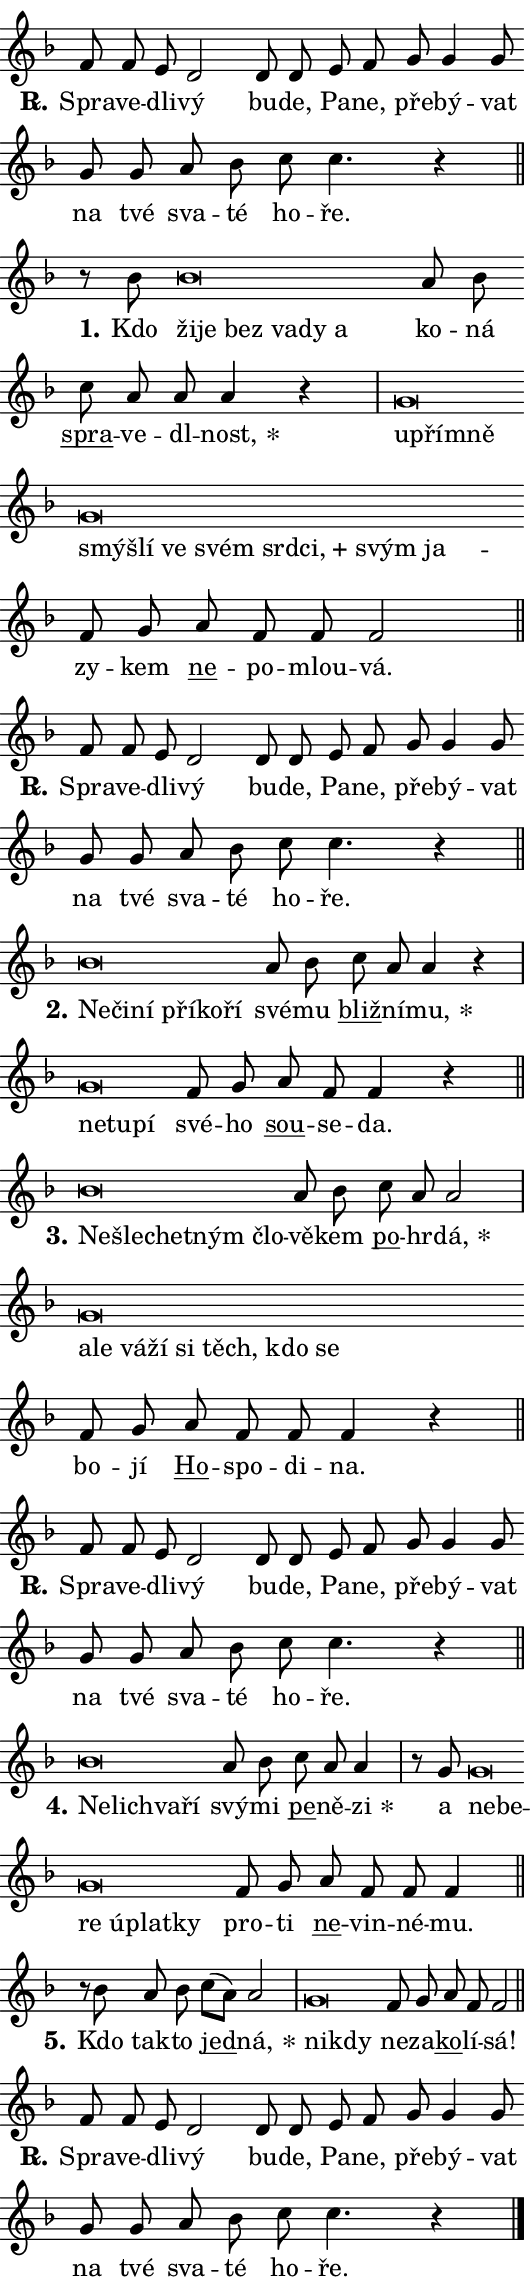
\version "2.24.0"
\header { tagline = "" }
\paper {
  indent = 0\cm
  top-margin = 0\cm
  right-margin = 0.13\cm % to fit lyric hyphens
  bottom-margin = 0\cm
  left-margin = 0\cm
  paper-width = 9\cm
  page-breaking = #ly:one-page-breaking
  system-system-spacing.basic-distance = #11
  score-system-spacing.basic-distance = #11
  ragged-last = ##f
}


%% Author: Thomas Morley
%% https://lists.gnu.org/archive/html/lilypond-user/2020-05/msg00002.html
#(define (line-position grob)
"Returns position of @var[grob} in current system:
   @code{'start}, if at first time-step
   @code{'end}, if at last time-step
   @code{'middle} otherwise
"
  (let* ((col (ly:item-get-column grob))
         (ln (ly:grob-object col 'left-neighbor))
         (rn (ly:grob-object col 'right-neighbor))
         (col-to-check-left (if (ly:grob? ln) ln col))
         (col-to-check-right (if (ly:grob? rn) rn col))
         (break-dir-left
           (and
             (ly:grob-property col-to-check-left 'non-musical #f)
             (ly:item-break-dir col-to-check-left)))
         (break-dir-right
           (and
             (ly:grob-property col-to-check-right 'non-musical #f)
             (ly:item-break-dir col-to-check-right))))
        (cond ((eqv? 1 break-dir-left) 'start)
              ((eqv? -1 break-dir-right) 'end)
              (else 'middle))))

#(define (tranparent-at-line-position vctor)
  (lambda (grob)
  "Relying on @code{line-position} select the relevant enry from @var{vctor}.
Used to determine transparency,"
    (case (line-position grob)
      ((end) (not (vector-ref vctor 0)))
      ((middle) (not (vector-ref vctor 1)))
      ((start) (not (vector-ref vctor 2))))))

noteHeadBreakVisibility =
#(define-music-function (break-visibility)(vector?)
"Makes @code{NoteHead}s transparent relying on @var{break-visibility}"
#{
  \override NoteHead.transparent =
    #(tranparent-at-line-position break-visibility)
#})

#(define delete-ledgers-for-transparent-note-heads
  (lambda (grob)
    "Reads whether a @code{NoteHead} is transparent.
If so this @code{NoteHead} is removed from @code{'note-heads} from
@var{grob}, which is supposed to be @code{LedgerLineSpanner}.
As a result ledgers are not printed for this @code{NoteHead}"
    (let* ((nhds-array (ly:grob-object grob 'note-heads))
           (nhds-list
             (if (ly:grob-array? nhds-array)
                 (ly:grob-array->list nhds-array)
                 '()))
           ;; Relies on the transparent-property being done before
           ;; Staff.LedgerLineSpanner.after-line-breaking is executed.
           ;; This is fragile ...
           (to-keep
             (remove
               (lambda (nhd)
                 (ly:grob-property nhd 'transparent #f))
               nhds-list)))
      ;; TODO find a better method to iterate over grob-arrays, similiar
      ;; to filter/remove etc for lists
      ;; For now rebuilt from scratch
      (set! (ly:grob-object grob 'note-heads)  '())
      (for-each
        (lambda (nhd)
          (ly:pointer-group-interface::add-grob grob 'note-heads nhd))
        to-keep))))

squashNotes = {
  \override NoteHead.X-extent = #'(-0.2 . 0.2)
  \override NoteHead.Y-extent = #'(-0.75 . 0)
  \override NoteHead.stencil =
    #(lambda (grob)
       (let ((pos (ly:grob-property grob 'staff-position)))
         (begin
           (if (< pos -7) (display "ERROR: Lower brevis then expected\n") (display ""))
           (if (<= pos -6) ly:text-interface::print ly:note-head::print))))
}
unSquashNotes = {
  \revert NoteHead.X-extent
  \revert NoteHead.Y-extent
  \revert NoteHead.stencil
}

hideNotes = \noteHeadBreakVisibility #begin-of-line-visible
unHideNotes = \noteHeadBreakVisibility #all-visible

% work-around for resetting accidentals
% https://lilypond.org/doc/v2.23/Documentation/notation/displaying-rhythms#unmetered-music
cadenzaMeasure = {
  \cadenzaOff
  \partial 1024 s1024
  \cadenzaOn
}

#(define-markup-command (accent layout props text) (markup?)
  "Underline accented syllable"
  (interpret-markup layout props
    #{\markup \override #'(offset . 4.3) \underline { #text }#}))

responsum = \markup \concat {
  "R" \hspace #-1.05 \path #0.1 #'((moveto 0 0.07) (lineto 0.9 0.8)) \hspace #0.05 "."
}

spaceSize = #0.6828661417322834 % exact space size for TeX Gyre Schola

\layout {
  \context {
    \Staff
    \remove "Time_signature_engraver"
    \override LedgerLineSpanner.after-line-breaking = #delete-ledgers-for-transparent-note-heads
  }
  \context {
    \Lyrics {
      \override LyricSpace.minimum-distance = \spaceSize
      \override LyricText.font-name = #"TeX Gyre Schola"
      \override LyricText.font-size = 1
      \override StanzaNumber.font-name = #"TeX Gyre Schola Bold"
      \override StanzaNumber.font-size = 1
    }
  }
  \context {
    \Score 
    \override NoteHead.text =
      #(lambda (grob) 
        (let ((pos (ly:grob-property grob 'staff-position)))
          #{\markup {
            \combine
              \halign #-0.55 \raise #(if (= pos -6) 0 0.5) \override #'(thickness . 2) \draw-line #'(3.2 . 0)
              \musicglyph "noteheads.sM1"
          }#}))
  }
}

% magnetic-lyrics.ily
%
%   written by
%     Jean Abou Samra <jean@abou-samra.fr>
%     Werner Lemberg <wl@gnu.org>
%
%   adapted by
%     Jiri Hon <jiri.hon@gmail.com>
%
% Version 2022-Apr-15

% https://www.mail-archive.com/lilypond-user@gnu.org/msg149350.html

#(define (Left_hyphen_pointer_engraver context)
   "Collect syllable-hyphen-syllable occurrences in lyrics and store
them in properties.  This engraver only looks to the left.  For
example, if the lyrics input is @code{foo -- bar}, it does the
following.

@itemize @bullet
@item
Set the @code{text} property of the @code{LyricHyphen} grob between
@q{foo} and @q{bar} to @code{foo}.

@item
Set the @code{left-hyphen} property of the @code{LyricText} grob with
text @q{foo} to the @code{LyricHyphen} grob between @q{foo} and
@q{bar}.
@end itemize

Use this auxiliary engraver in combination with the
@code{lyric-@/text::@/apply-@/magnetic-@/offset!} hook."
   (let ((hyphen #f)
         (text #f))
     (make-engraver
      (acknowledgers
       ((lyric-syllable-interface engraver grob source-engraver)
        (set! text grob)))
      (end-acknowledgers
       ((lyric-hyphen-interface engraver grob source-engraver)
        ;(when (not (grob::has-interface grob 'lyric-space-interface))
          (set! hyphen grob)));)
      ((stop-translation-timestep engraver)
       (when (and text hyphen)
         (ly:grob-set-object! text 'left-hyphen hyphen))
       (set! text #f)
       (set! hyphen #f)))))

#(define (lyric-text::apply-magnetic-offset! grob)
   "If the space between two syllables is less than the value in
property @code{LyricText@/.details@/.squash-threshold}, move the right
syllable to the left so that it gets concatenated with the left
syllable.

Use this function as a hook for
@code{LyricText@/.after-@/line-@/breaking} if the
@code{Left_@/hyphen_@/pointer_@/engraver} is active."
   (let ((hyphen (ly:grob-object grob 'left-hyphen #f)))
     (when hyphen
       (let ((left-text (ly:spanner-bound hyphen LEFT)))
         (when (grob::has-interface left-text 'lyric-syllable-interface)
           (let* ((common (ly:grob-common-refpoint grob left-text X))
                  (this-x-ext (ly:grob-extent grob common X))
                  (left-x-ext
                   (begin
                     ;; Trigger magnetism for left-text.
                     (ly:grob-property left-text 'after-line-breaking)
                     (ly:grob-extent left-text common X)))
                  ;; `delta` is the gap width between two syllables.
                  (delta (- (interval-start this-x-ext)
                            (interval-end left-x-ext)))
                  (details (ly:grob-property grob 'details))
                  (threshold (assoc-get 'squash-threshold details 0.2)))
             (when (< delta threshold)
               (let* (;; We have to manipulate the input text so that
                      ;; ligatures crossing syllable boundaries are not
                      ;; disabled.  For languages based on the Latin
                      ;; script this is essentially a beautification.
                      ;; However, for non-Western scripts it can be a
                      ;; necessity.
                      (lt (ly:grob-property left-text 'text))
                      (rt (ly:grob-property grob 'text))
                      (is-space (grob::has-interface hyphen 'lyric-space-interface))
                      (space (if is-space " " ""))
                      (extra-delta (if is-space spaceSize 0))
                      ;; Append new syllable.
                      (ltrt-space (if (and (string? lt) (string? rt))
                                (string-append lt space rt)
                                (make-concat-markup (list lt space rt))))
                      ;; Right-align `ltrt` to the right side.
                      (ltrt-space-markup (grob-interpret-markup
                               grob
                               (make-translate-markup
                                (cons (interval-length this-x-ext) 0)
                                (make-right-align-markup ltrt-space)))))
                 (begin
                   ;; Don't print `left-text`.
                   (ly:grob-set-property! left-text 'stencil #f)
                   ;; Set text and stencil (which holds all collected
                   ;; syllables so far) and shift it to the left.
                   (ly:grob-set-property! grob 'text ltrt-space)
                   (ly:grob-set-property! grob 'stencil ltrt-space-markup)
                   (ly:grob-translate-axis! grob (- (- delta extra-delta)) X))))))))))


#(define (lyric-hyphen::displace-bounds-first grob)
   ;; Make very sure this callback isn't triggered too early.
   (let ((left (ly:spanner-bound grob LEFT))
         (right (ly:spanner-bound grob RIGHT)))
     (ly:grob-property left 'after-line-breaking)
     (ly:grob-property right 'after-line-breaking)
     (ly:lyric-hyphen::print grob)))

squashThreshold = #0.4

\layout {
  \context {
    \Lyrics
    \consists #Left_hyphen_pointer_engraver
    \override LyricText.after-line-breaking =
      #lyric-text::apply-magnetic-offset!
    \override LyricHyphen.stencil = #lyric-hyphen::displace-bounds-first
    \override LyricText.details.squash-threshold = \squashThreshold
    \override LyricHyphen.minimum-distance = 0
    \override LyricHyphen.minimum-length = \squashThreshold
  }
}

squashText = \override LyricText.details.squash-threshold = 9999
unSquashText = \override LyricText.details.squash-threshold = \squashThreshold

leftText = \override LyricText.self-alignment-X = #LEFT
unLeftText = \revert LyricText.self-alignment-X

starOffset = #(lambda (grob) 
                (let ((x_offset (ly:self-alignment-interface::aligned-on-x-parent grob)))
                  (if (= x_offset 0) 0 (+ x_offset 1.2))))

star = #(define-music-function (syllable)(string?)
"Append star separator at the end of a syllable"
#{
  \once \override LyricText.X-offset = #starOffset
  \lyricmode { \markup {
    #syllable
    \override #'((font-name . "TeX Gyre Schola Bold")) \hspace #0.2 \lower #0.65 \larger "*"
  } }
#})

starAccent = #(define-music-function (syllable)(string?)
"Append star separator at the end of a syllable and make accent"
#{
  \once \override LyricText.X-offset = #starOffset
  \lyricmode { \markup {
    \accent #syllable
    \override #'((font-name . "TeX Gyre Schola Bold")) \hspace #0.2 \lower #0.65 \larger "*"
  } }
#})

breath = #(define-music-function (syllable)(string?)
"Append breathing indicator at the end of a syllable"
#{
  \lyricmode { \markup { #syllable "+" } }
#})

optionalBreath = #(define-music-function (syllable)(string?)
"Append optional breathing indicator at the end of a syllable"
#{
  \lyricmode { \markup { #syllable "(+)" } }
#})


\score {
    <<
        \new Voice = "melody" { \cadenzaOn \key f \major \relative { f'8 f e d2 \bar "" d8 d e f \bar "" g g4 g8 \bar "" g g \bar "" a bes c c4. r4 \cadenzaMeasure \bar "||" \break } }
        \new Lyrics \lyricsto "melody" { \lyricmode { \set stanza = \responsum
Spra -- ve -- dli -- vý bu -- de, Pa -- ne, pře -- bý -- vat na tvé sva -- té ho -- ře. } }
    >>
    \layout {}
}

\score {
    <<
        \new Voice = "melody" { \cadenzaOn \key f \major \relative { r8 bes'8 \squashNotes bes\breve*1/16 \hideNotes \breve*1/16 \bar "" \breve*1/16 \bar "" \breve*1/16 \bar "" \breve*1/16 \breve*1/16 \bar "" \unHideNotes \unSquashNotes a8 bes \bar "" c a a a4 r \cadenzaMeasure \bar "|" \squashNotes g\breve*1/16 \hideNotes \breve*1/16 \bar "" \breve*1/16 \bar "" \breve*1/16 \bar "" \breve*1/16 \bar "" \breve*1/16 \bar "" \breve*1/16 \bar "" \breve*1/16 \bar "" \breve*1/16 \bar "" \breve*1/16 \breve*1/16 \bar "" \unHideNotes \unSquashNotes f8 g \bar "" a f f f2 \cadenzaMeasure \bar "||" \break } }
        \new Lyrics \lyricsto "melody" { \lyricmode { \set stanza = "1."
Kdo \leftText ži -- \squashText je bez va -- dy a \unLeftText \unSquashText ko -- ná \markup \accent spra -- ve -- dl -- \star nost, \leftText u -- \squashText přím -- ně smý -- šlí ve svém srd -- \breath "ci," svým ja -- \unLeftText \unSquashText zy -- kem \markup \accent ne -- po -- mlou -- vá. } }
    >>
    \layout {}
}

\score {
    <<
        \new Voice = "melody" { \cadenzaOn \key f \major \relative { f'8 f e d2 \bar "" d8 d e f \bar "" g g4 g8 \bar "" g g \bar "" a bes c c4. r4 \cadenzaMeasure \bar "||" \break } }
        \new Lyrics \lyricsto "melody" { \lyricmode { \set stanza = \responsum
Spra -- ve -- dli -- vý bu -- de, Pa -- ne, pře -- bý -- vat na tvé sva -- té ho -- ře. } }
    >>
    \layout {}
}

\score {
    <<
        \new Voice = "melody" { \cadenzaOn \key f \major \relative { \squashNotes bes'\breve*1/16 \hideNotes \breve*1/16 \bar "" \breve*1/16 \bar "" \breve*1/16 \bar "" \breve*1/16 \breve*1/16 \bar "" \unHideNotes \unSquashNotes a8 bes \bar "" c a a4 r \cadenzaMeasure \bar "|" \squashNotes g\breve*1/16 \hideNotes \breve*1/16 \breve*1/16 \bar "" \unHideNotes \unSquashNotes f8 g \bar "" a f f4 r \cadenzaMeasure \bar "||" \break } }
        \new Lyrics \lyricsto "melody" { \lyricmode { \set stanza = "2."
\leftText Ne -- \squashText či -- ní pří -- ko -- ří \unLeftText \unSquashText své -- mu \markup \accent bliž -- ní -- \star mu, \leftText ne -- \squashText tu -- pí \unLeftText \unSquashText své -- ho \markup \accent sou -- se -- da. } }
    >>
    \layout {}
}

\score {
    <<
        \new Voice = "melody" { \cadenzaOn \key f \major \relative { \squashNotes bes'\breve*1/16 \hideNotes \breve*1/16 \bar "" \breve*1/16 \bar "" \breve*1/16 \breve*1/16 \bar "" \unHideNotes \unSquashNotes a8 bes \bar "" c a a2 \cadenzaMeasure \bar "|" \squashNotes g\breve*1/16 \hideNotes \breve*1/16 \bar "" \breve*1/16 \bar "" \breve*1/16 \bar "" \breve*1/16 \bar "" \breve*1/16 \bar "" \breve*1/16 \breve*1/16 \bar "" \unHideNotes \unSquashNotes f8 g \bar "" a f f f4 r \cadenzaMeasure \bar "||" \break } }
        \new Lyrics \lyricsto "melody" { \lyricmode { \set stanza = "3."
\leftText Ne -- \squashText šle -- chet -- ným člo -- \unLeftText \unSquashText vě -- kem \markup \accent po -- hr -- \star dá, \leftText a -- \squashText le vá -- ží si těch, kdo se \unLeftText \unSquashText bo -- jí \markup \accent Ho -- spo -- di -- na. } }
    >>
    \layout {}
}

\score {
    <<
        \new Voice = "melody" { \cadenzaOn \key f \major \relative { f'8 f e d2 \bar "" d8 d e f \bar "" g g4 g8 \bar "" g g \bar "" a bes c c4. r4 \cadenzaMeasure \bar "||" \break } }
        \new Lyrics \lyricsto "melody" { \lyricmode { \set stanza = \responsum
Spra -- ve -- dli -- vý bu -- de, Pa -- ne, pře -- bý -- vat na tvé sva -- té ho -- ře. } }
    >>
    \layout {}
}

\score {
    <<
        \new Voice = "melody" { \cadenzaOn \key f \major \relative { \squashNotes bes'\breve*1/16 \hideNotes \breve*1/16 \breve*1/16 \bar "" \unHideNotes \unSquashNotes a8 bes \bar "" c a a4 \cadenzaMeasure \bar "|" r8 g8 \squashNotes g\breve*1/16 \hideNotes \breve*1/16 \bar "" \breve*1/16 \bar "" \breve*1/16 \bar "" \breve*1/16 \breve*1/16 \bar "" \unHideNotes \unSquashNotes f8 g \bar "" a f f f4 \cadenzaMeasure \bar "||" \break } }
        \new Lyrics \lyricsto "melody" { \lyricmode { \set stanza = "4."
\leftText Ne -- \squashText lichva -- ří \unLeftText \unSquashText svý -- mi \markup \accent pe -- ně -- \star zi a \leftText ne -- \squashText be -- re ú -- plat -- ky \unLeftText \unSquashText pro -- ti \markup \accent ne -- vin -- né -- mu. } }
    >>
    \layout {}
}

\score {
    <<
        \new Voice = "melody" { \cadenzaOn \key f \major \relative { r8 bes'8 a8 bes \bar "" c[( a)] a2 \cadenzaMeasure \bar "|" \squashNotes g\breve*1/16 \hideNotes \breve*1/16 \bar "" \unHideNotes \unSquashNotes f8 g \bar "" a f f2 \cadenzaMeasure \bar "||" \break } }
        \new Lyrics \lyricsto "melody" { \lyricmode { \set stanza = "5."
Kdo tak -- to \markup \accent jed -- \star ná, \leftText ni -- \squashText kdy \unLeftText \unSquashText ne -- za -- \markup \accent ko -- lí -- sá! } }
    >>
    \layout {}
}

\score {
    <<
        \new Voice = "melody" { \cadenzaOn \key f \major \relative { f'8 f e d2 \bar "" d8 d e f \bar "" g g4 g8 \bar "" g g \bar "" a bes c c4. r4 \cadenzaMeasure \bar "||" \break } \bar "|." }
        \new Lyrics \lyricsto "melody" { \lyricmode { \set stanza = \responsum
Spra -- ve -- dli -- vý bu -- de, Pa -- ne, pře -- bý -- vat na tvé sva -- té ho -- ře. } }
    >>
    \layout {}
}
